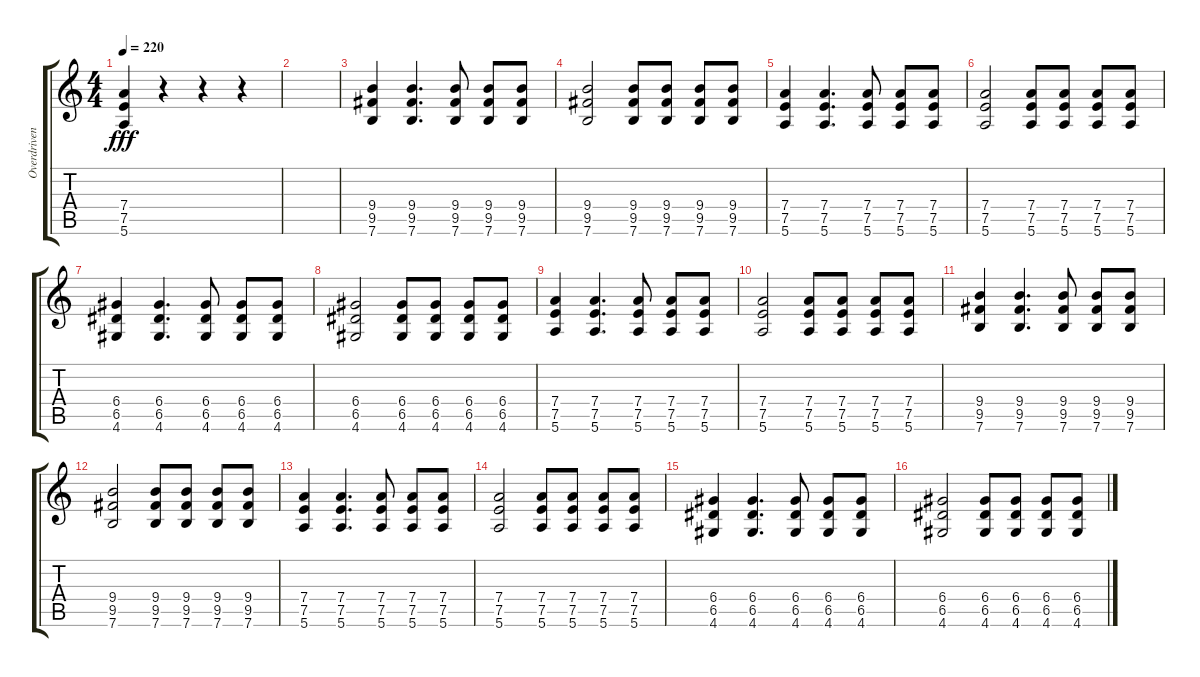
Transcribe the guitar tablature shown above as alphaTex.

\track ("Overdriven Guitar" "Overdriven") {instrument overdrivenguitar}
\staff {score tabs}
\tuning (E4 B3 G3 D3 A2 E2) {hide}
\ts (4 4)
\tempo 220
\clef g2
\ks c
(7.4 7.5 5.6).4{dy fff} r.4 r.4 r.4 |
|
(9.4 9.5 7.6).4 (9.4 9.5 7.6).4{d} (9.4 9.5 7.6).8 (9.4 9.5 7.6).8 (9.4 9.5 7.6).8 |
(9.4 9.5 7.6).2 (9.4 9.5 7.6).8 (9.4 9.5 7.6).8 (9.4 9.5 7.6).8 (9.4 9.5 7.6).8 |
(7.4 7.5 5.6).4 (7.4 7.5 5.6).4{d} (7.4 7.5 5.6).8 (7.4 7.5 5.6).8 (7.4 7.5 5.6).8 |
(7.4 7.5 5.6).2 (7.4 7.5 5.6).8 (7.4 7.5 5.6).8 (7.4 7.5 5.6).8 (7.4 7.5 5.6).8 |
(6.4 6.5 4.6).4 (6.4 6.5 4.6).4{d} (6.4 6.5 4.6).8 (6.4 6.5 4.6).8 (6.4 6.5 4.6).8 |
(6.4 6.5 4.6).2 (6.4 6.5 4.6).8 (6.4 6.5 4.6).8 (6.4 6.5 4.6).8 (6.4 6.5 4.6).8 |
(7.4 7.5 5.6).4 (7.4 7.5 5.6).4{d} (7.4 7.5 5.6).8 (7.4 7.5 5.6).8 (7.4 7.5 5.6).8 |
(7.4 7.5 5.6).2 (7.4 7.5 5.6).8 (7.4 7.5 5.6).8 (7.4 7.5 5.6).8 (7.4 7.5 5.6).8 |
(9.4 9.5 7.6).4 (9.4 9.5 7.6).4{d} (9.4 9.5 7.6).8 (9.4 9.5 7.6).8 (9.4 9.5 7.6).8 |
(9.4 9.5 7.6).2 (9.4 9.5 7.6).8 (9.4 9.5 7.6).8 (9.4 9.5 7.6).8 (9.4 9.5 7.6).8 |
(7.4 7.5 5.6).4 (7.4 7.5 5.6).4{d} (7.4 7.5 5.6).8 (7.4 7.5 5.6).8 (7.4 7.5 5.6).8 |
(7.4 7.5 5.6).2 (7.4 7.5 5.6).8 (7.4 7.5 5.6).8 (7.4 7.5 5.6).8 (7.4 7.5 5.6).8 |
(6.4 6.5 4.6).4 (6.4 6.5 4.6).4{d} (6.4 6.5 4.6).8 (6.4 6.5 4.6).8 (6.4 6.5 4.6).8 |
(6.4 6.5 4.6).2 (6.4 6.5 4.6).8 (6.4 6.5 4.6).8 (6.4 6.5 4.6).8 (6.4 6.5 4.6).8
